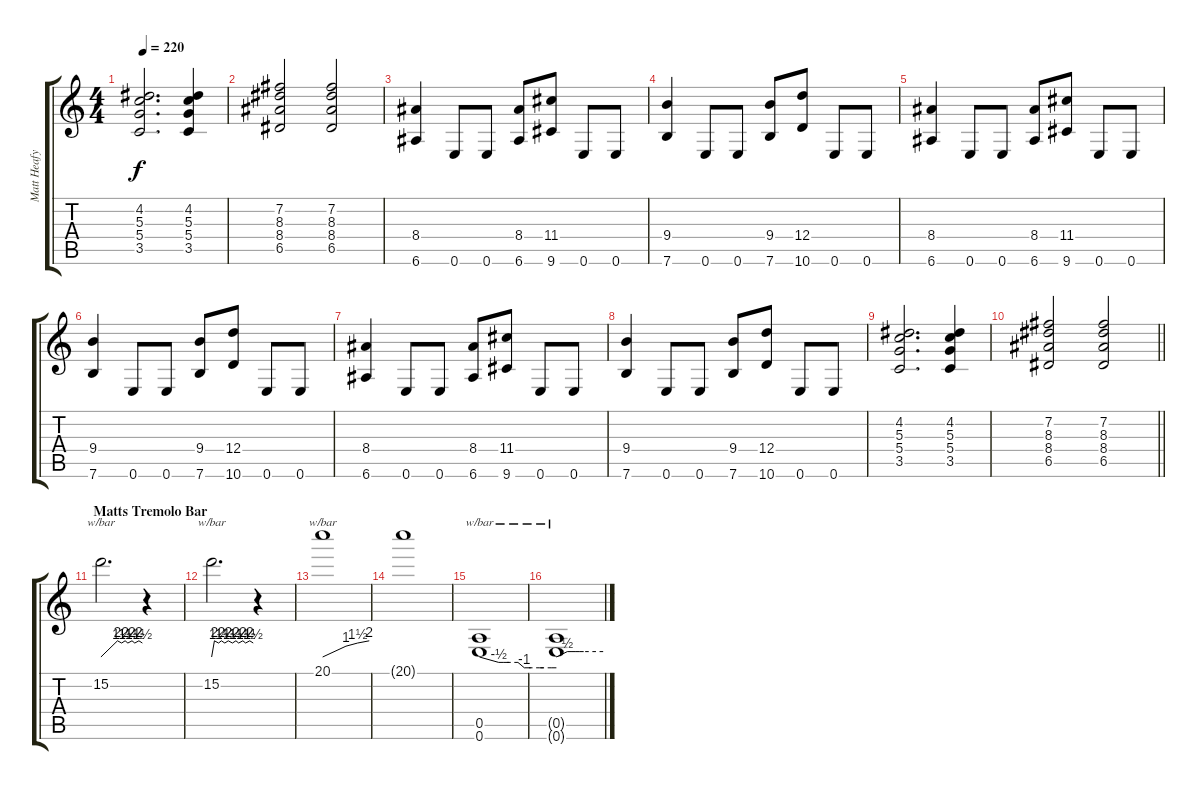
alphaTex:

\track ("Matt Heafy" "Matt Heafy") {instrument distortionguitar}
\staff {score tabs}
\tuning (E4 B3 G3 D3 A2 E2) {hide}
\ts (4 4)
\tempo 220
\clef g2
\ks c
(4.2 5.3 5.4 3.5).2{d dy f} (4.2 5.3 5.4 3.5).4 |
(7.2 8.3 8.4 6.5).2 (7.2 8.3 8.4 6.5).2 |
(8.4 6.6).4 0.6.8 0.6.8 (8.4 6.6).8 (11.4 9.6).8 0.6.8 0.6.8 |
(9.4 7.6).4 0.6.8 0.6.8 (9.4 7.6).8 (12.4 10.6).8 0.6.8 0.6.8 |
(8.4 6.6).4 0.6.8 0.6.8 (8.4 6.6).8 (11.4 9.6).8 0.6.8 0.6.8 |
(9.4 7.6).4 0.6.8 0.6.8 (9.4 7.6).8 (12.4 10.6).8 0.6.8 0.6.8 |
(8.4 6.6).4 0.6.8 0.6.8 (8.4 6.6).8 (11.4 9.6).8 0.6.8 0.6.8 |
(9.4 7.6).4 0.6.8 0.6.8 (9.4 7.6).8 (12.4 10.6).8 0.6.8 0.6.8 |
(4.2 5.3 5.4 3.5).2{d} (4.2 5.3 5.4 3.5).4 |
\barLineRight lightlight
(7.2 8.3 8.4 6.5).2 (7.2 8.3 8.4 6.5).2 |
\section ("" "Matts Tremolo Bar")
15.2.2{d tbe (custom default 0 0 24 8 30 6 35 8 39 6 45 8 49 6 55 8 60 6)} r.4 |
15.2.2{d tbe (custom default 0 0 4 8 10 6 14 8 19 6 24 8 30 6 35 8 39 6 45 8 49 6 55 8 60 6)} r.4 |
20.1.1{tbe (custom default 0 0 30 4 45 6 60 8)} |
20.1{t}.1 |
(0.5 0.6).1{tbe (custom default 0 0 15 -2 19 -2 23 -2 30 -2 35 -4 40 -4 47 -4 50 -4 56 -4 60 -4)} |
(0.5{t} 0.6{t}).1{tbe (custom default 0 0 14 2 20 2 25 2 30 2 35 2 60 2)}
